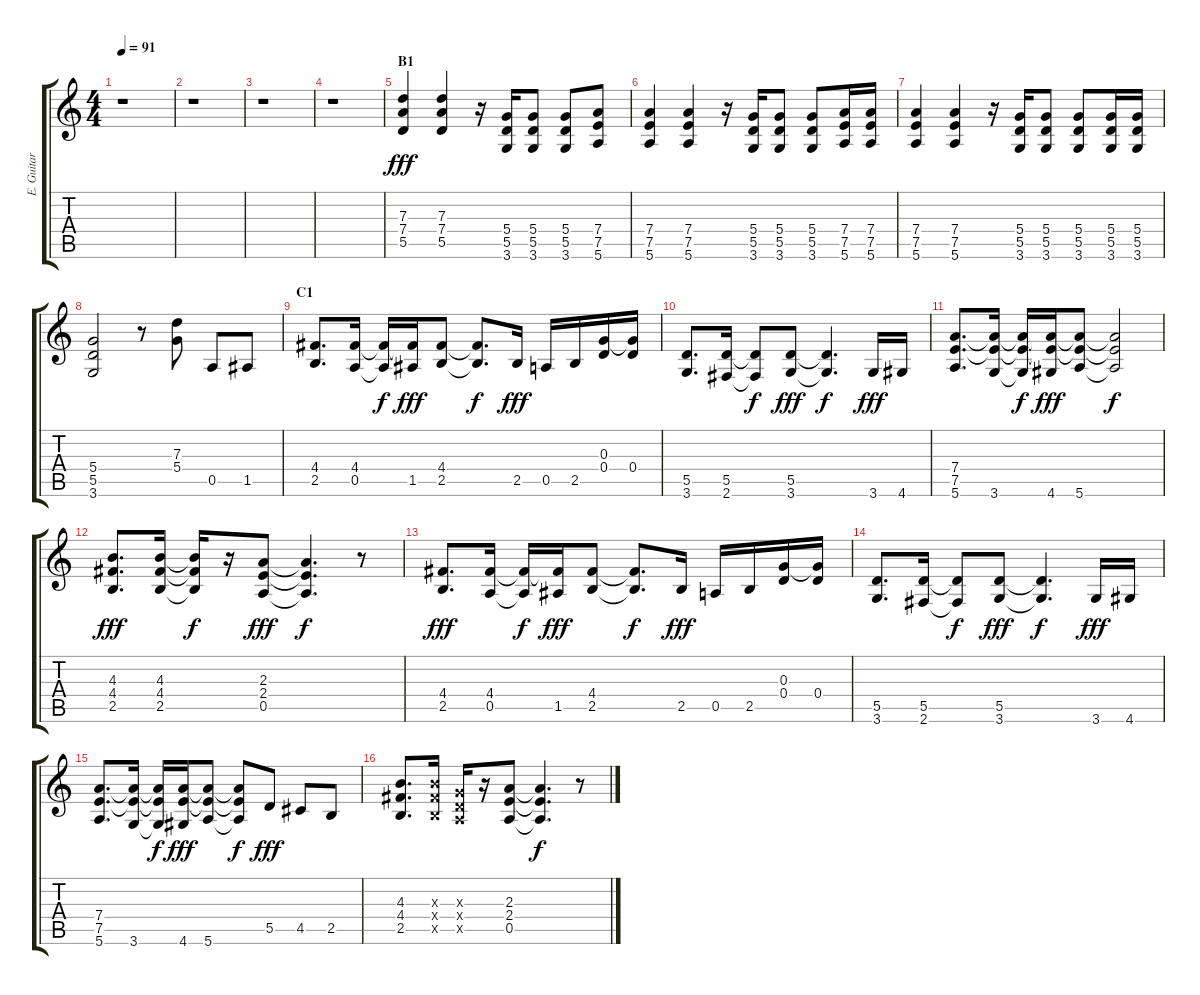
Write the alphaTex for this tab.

\track ("E. Guitar 3 (Rhythm)" "E. Guitar ") {instrument distortionguitar}
\staff {score tabs}
\tuning (E4 B3 G3 D3 A2 E2) {hide}
\ts (4 4)
\tempo 91
\clef g2
\ks c
r.1{dy f} |
r.1 |
r.1 |
r.1 |
\section ("" "B1")
(7.3 7.4 5.5).4{dy fff} (7.3 7.4 5.5).4 r.16 (5.4 5.5 3.6).16 (5.4 5.5 3.6).8 (5.4 5.5 3.6).8 (7.4 7.5 5.6).8 |
(7.4 7.5 5.6).4 (7.4 7.5 5.6).4 r.16 (5.4 5.5 3.6).16 (5.4 5.5 3.6).8 (5.4 5.5 3.6).8 (7.4 7.5 5.6).16 (7.4 7.5 5.6).16 |
(7.4 7.5 5.6).4 (7.4 7.5 5.6).4 r.16 (5.4 5.5 3.6).16 (5.4 5.5 3.6).8 (5.4 5.5 3.6).8 (5.4 5.5 3.6).16 (5.4 5.5 3.6).16 |
(5.4 5.5 3.6).2 r.8 (7.3 5.4).8 0.5.8 1.5.8 |
\section ("" "C1")
(4.4 2.5).8{d} (4.4 0.5).16 (4.4{t} 0.5{t}).16{dy f} (4.4{t} 1.5).16{dy fff} (4.4 2.5).8 (4.4{t} 2.5{t}).8{d dy f} 2.5.16{dy fff} 0.5.16 2.5.16 (0.3 0.4).16 (0.3{t} 0.4).16 |
(5.5 3.6).8{d} (5.5 2.6).16 (5.5{t} 2.6{t}).8{dy f} (5.5 3.6).8{dy fff} (5.5{t} 3.6{t}).4{d dy f} 3.6.16{dy fff} 4.6.16 |
(7.4 7.5 5.6).8{d} (7.4{t} 7.5{t} 3.6).16 (7.4{t} 7.5{t} 3.6{t}).16{dy f} (7.4{t} 7.5{t} 4.6).16{dy fff} (7.4{t} 7.5{t} 5.6).8 (7.4{t} 7.5{t} 5.6{t}).2{dy f} |
(4.3 4.4 2.5).8{d dy fff} (4.3 4.4 2.5).16 (4.3{t} 4.4{t} 2.5{t}).16{dy f} r.16 (2.3 2.4 0.5).8{dy fff} (2.3{t} 2.4{t} 0.5{t}).4{d dy f} r.8 |
(4.4 2.5).8{d dy fff} (4.4 0.5).16 (4.4{t} 0.5{t}).16{dy f} (4.4{t} 1.5).16{dy fff} (4.4 2.5).8 (4.4{t} 2.5{t}).8{d dy f} 2.5.16{dy fff} 0.5.16 2.5.16 (0.3 0.4).16 (0.3{t} 0.4).16 |
(5.5 3.6).8{d} (5.5 2.6).16 (5.5{t} 2.6{t}).8{dy f} (5.5 3.6).8{dy fff} (5.5{t} 3.6{t}).4{d dy f} 3.6.16{dy fff} 4.6.16 |
(7.4 7.5 5.6).8{d} (7.4{t} 7.5{t} 3.6).16 (7.4{t} 7.5{t} 3.6{t}).16{dy f} (7.4{t} 7.5{t} 4.6).16{dy fff} (7.4{t} 7.5{t} 5.6).8 (7.4{t} 7.5{t} 5.6{t}).8{dy f} 5.5.8{dy fff} 4.5.8 2.5.8 |
(4.3 4.4 2.5).8{d} (4.3{x} 4.4{x} 2.5{x}).16 (0.3{x} 0.4{x} 0.5{x}).16 r.16 (2.3 2.4 0.5).8 (2.3{t} 2.4{t} 0.5{t}).4{d dy f} r.8
